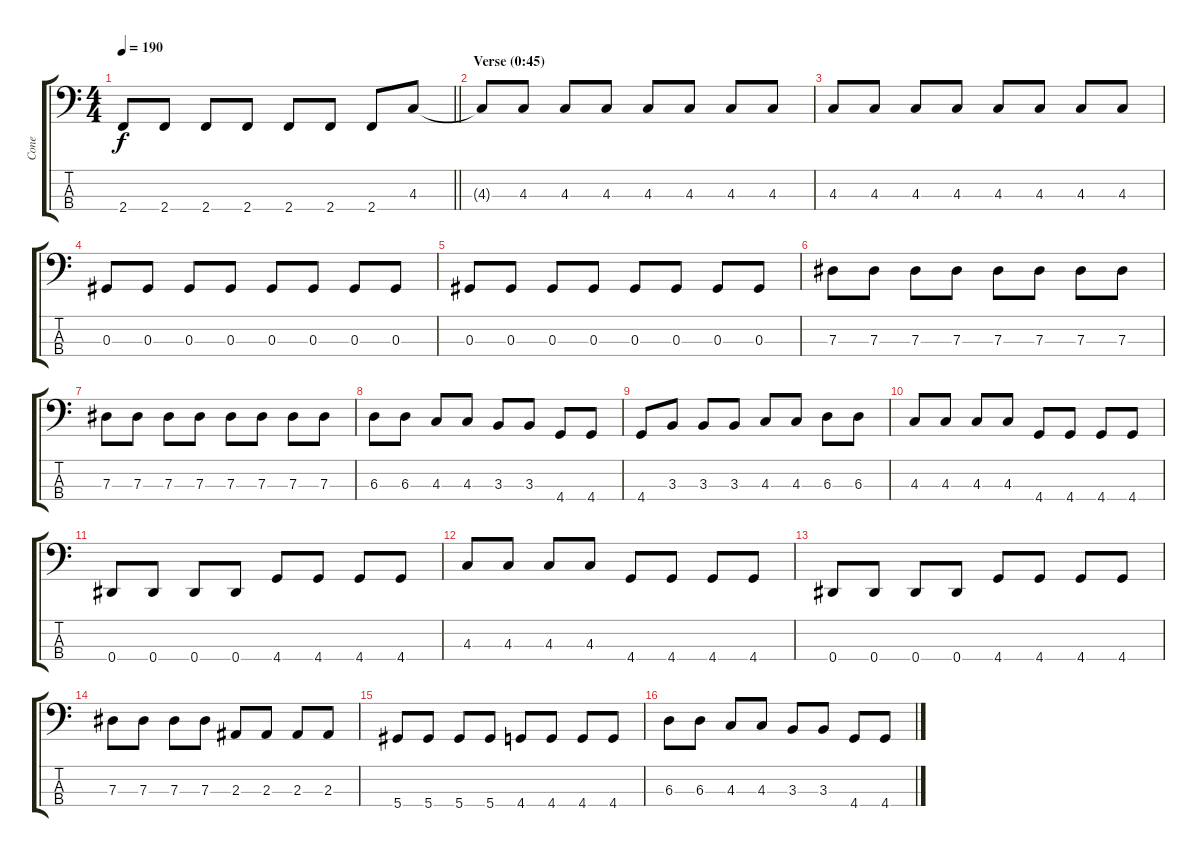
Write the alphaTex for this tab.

\track ("Cone" "Cone") {instrument electricbassfinger}
\staff {score tabs}
\tuning (Gb2 Db2 Ab1 Eb1) {hide}
\ts (4 4)
\tempo 190
\clef f4
\barLineRight lightlight
\ks c
2.4.8{dy f} 2.4.8 2.4.8 2.4.8 2.4.8 2.4.8 2.4.8 4.3.8 |
\section ("" "Verse (0:45)")
4.3{t}.8 4.3.8 4.3.8 4.3.8 4.3.8 4.3.8 4.3.8 4.3.8 |
4.3.8 4.3.8 4.3.8 4.3.8 4.3.8 4.3.8 4.3.8 4.3.8 |
0.3.8 0.3.8 0.3.8 0.3.8 0.3.8 0.3.8 0.3.8 0.3.8 |
0.3.8 0.3.8 0.3.8 0.3.8 0.3.8 0.3.8 0.3.8 0.3.8 |
7.3.8 7.3.8 7.3.8 7.3.8 7.3.8 7.3.8 7.3.8 7.3.8 |
7.3.8 7.3.8 7.3.8 7.3.8 7.3.8 7.3.8 7.3.8 7.3.8 |
6.3.8 6.3.8 4.3.8 4.3.8 3.3.8 3.3.8 4.4.8 4.4.8 |
4.4.8 3.3.8 3.3.8 3.3.8 4.3.8 4.3.8 6.3.8 6.3.8 |
4.3.8 4.3.8 4.3.8 4.3.8 4.4.8 4.4.8 4.4.8 4.4.8 |
0.4.8 0.4.8 0.4.8 0.4.8 4.4.8 4.4.8 4.4.8 4.4.8 |
4.3.8 4.3.8 4.3.8 4.3.8 4.4.8 4.4.8 4.4.8 4.4.8 |
0.4.8 0.4.8 0.4.8 0.4.8 4.4.8 4.4.8 4.4.8 4.4.8 |
7.3.8 7.3.8 7.3.8 7.3.8 2.3.8 2.3.8 2.3.8 2.3.8 |
5.4.8 5.4.8 5.4.8 5.4.8 4.4.8 4.4.8 4.4.8 4.4.8 |
6.3.8 6.3.8 4.3.8 4.3.8 3.3.8 3.3.8 4.4.8 4.4.8
